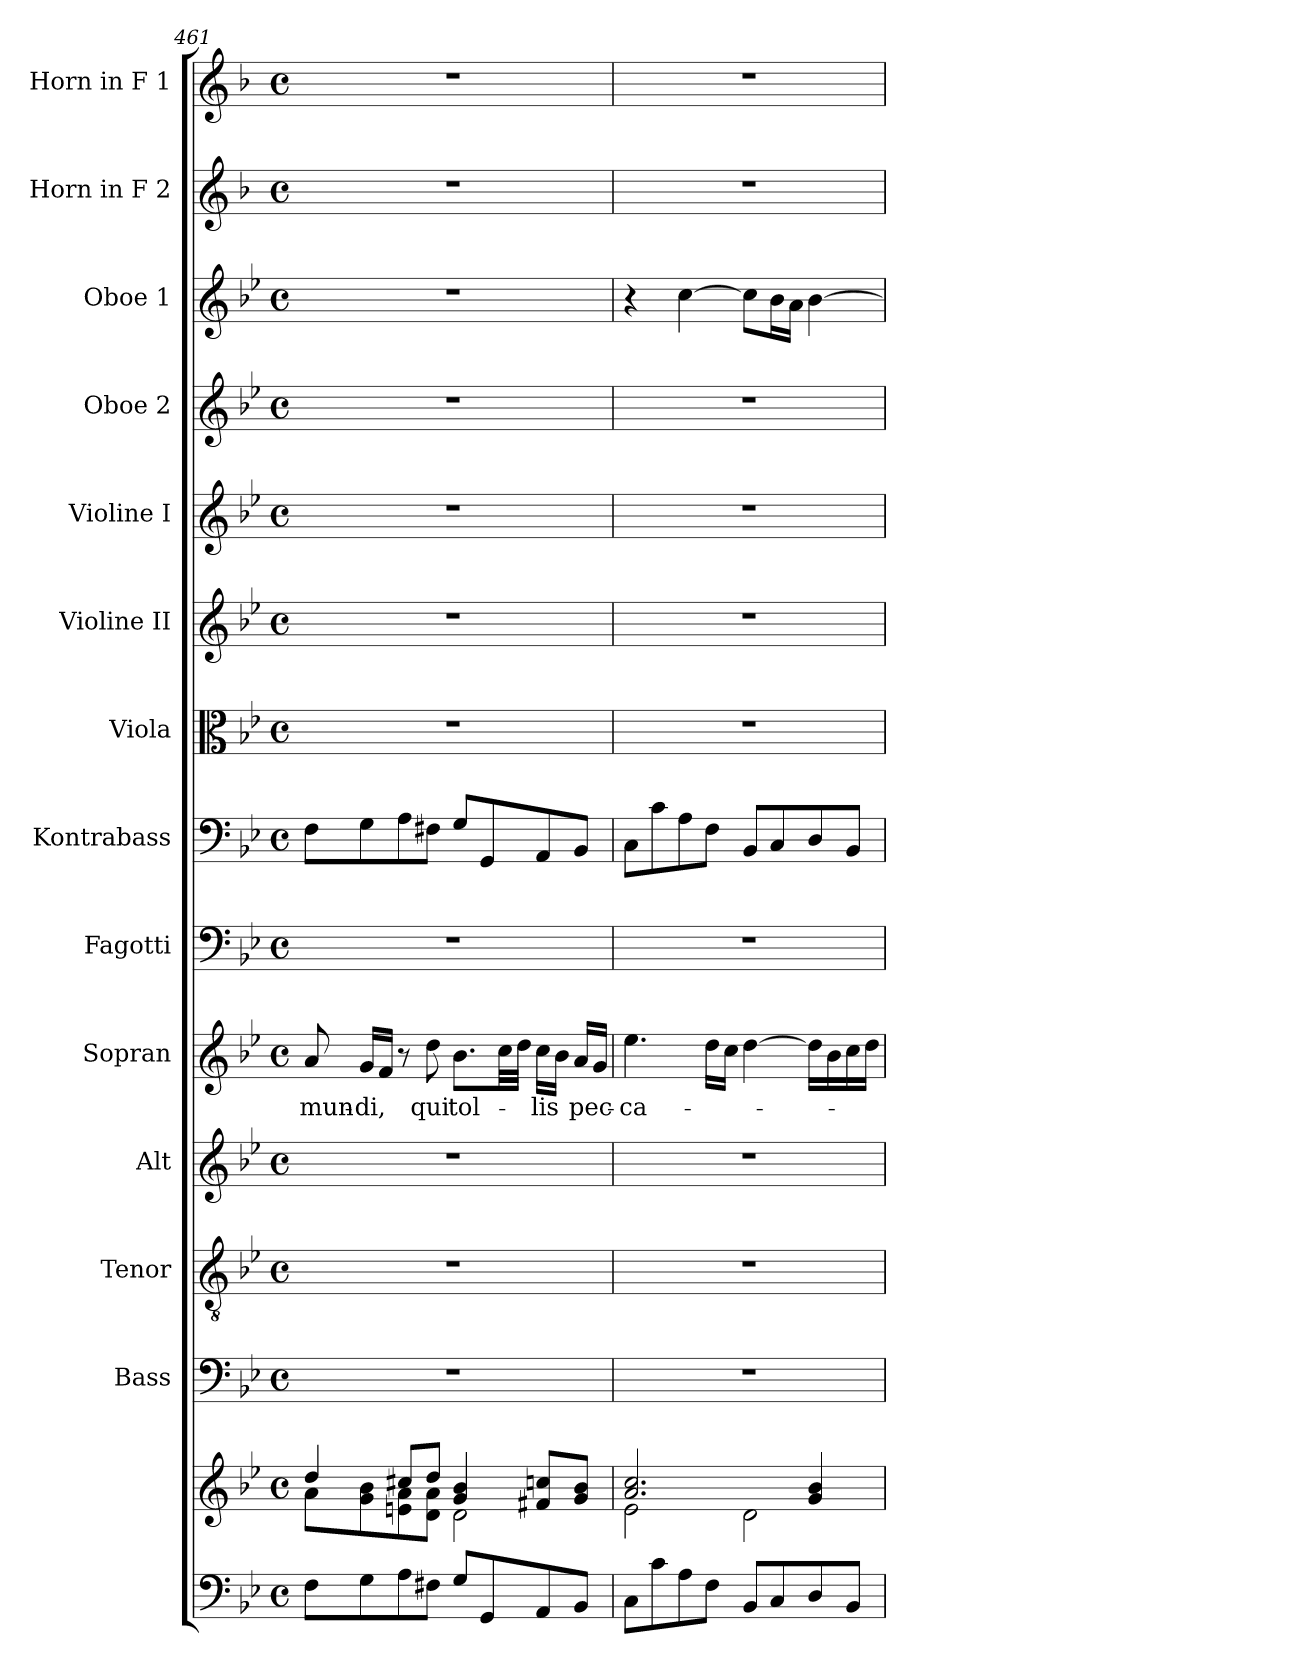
**kern	**kern	**kern	**kern	**kern	**kern	**text	**kern	**kern	**kern	**kern	**kern	**kern	**kern	**kern	**kern
*part14	*part14	*part13	*part12	*part11	*part10	*part10	*part9	*part8	*part7	*part6	*part5	*part4	*part3	*part2	*part1
*staff15	*staff14	*staff13	*staff12	*staff11	*staff10	*staff10	*staff9	*staff8	*staff7	*staff6	*staff5	*staff4	*staff3	*staff2	*staff1
*	*	*I"Bass	*I"Tenor	*I"Alt	*I"Sopran	*	*I"Fagotti	*I"Kontrabass	*I"Viola	*I"Violine II	*I"Violine I	*I"Oboe 2	*I"Oboe 1	*I"Horn in F 2	*I"Horn in F 1
*	*	*I'B.	*I'T.	*I'A.	*I'S.	*	*I'Fg.	*I'Kb.	*I'Vla.	*I'Vl. II	*I'Vl. I	*I'Ob. 2	*I'Ob. 1	*	*
*clefF4	*clefG2	*clefF4	*clefGv2	*clefG2	*clefG2	*	*clefF4	*clefF4	*clefC3	*clefG2	*clefG2	*clefG2	*clefG2	*clefG2	*clefG2
*	*	*	*	*	*	*	*	*ITrd7c12	*	*	*	*	*	*ITrd4c7	*ITrd4c7
*k[b-e-]	*k[b-e-]	*k[b-e-]	*k[b-e-]	*k[b-e-]	*k[b-e-]	*	*k[b-e-]	*k[b-e-]	*k[b-e-]	*k[b-e-]	*k[b-e-]	*k[b-e-]	*k[b-e-]	*k[b-e-]	*k[b-e-]
*B-:	*B-:	*B-:	*B-:	*B-:	*B-:	*	*B-:	*B-:	*B-:	*B-:	*B-:	*B-:	*B-:	*B-:	*B-:
*M4/4	*M4/4	*M4/4	*M4/4	*M4/4	*M4/4	*	*M4/4	*M4/4	*M4/4	*M4/4	*M4/4	*M4/4	*M4/4	*M4/4	*M4/4
*met(c)	*met(c)	*met(c)	*met(c)	*met(c)	*met(c)	*	*met(c)	*met(c)	*met(c)	*met(c)	*met(c)	*met(c)	*met(c)	*met(c)	*met(c)
=461	=461	=461	=461	=461	=461	=461	=461	=461	=461	=461	=461	=461	=461	=461	=461
*	*^	*	*	*	*	*	*	*	*	*	*	*	*	*	*
!	!	!	!	!	!	!	!LO:LY:b	!	!	!	!	!	!	!	!	!
8F\L	4dd/	8a\L	1r	1r	1r	8a/	mun-	1r	8FF\L	1r	1r	1r	1r	1r	1r	1r
!	!	!	!	!	!	!	!LO:LY:b	!	!	!	!	!	!	!	!	!
8G\	.	8g\ 8b-\	.	.	.	16g/LL	-di,	.	8GG\	.	.	.	.	.	.	.
.	.	.	.	.	.	16f/JJ	.	.	.	.	.	.	.	.	.	.
8A\	8cc#X/L	8en\ 8a\	.	.	.	8r	.	.	8AA\	.	.	.	.	.	.	.
!	!	!	!	!	!	!	!LO:LY:b	!	!	!	!	!	!	!	!	!
8F#X\J	8dd/J	8d\ 8a\J	.	.	.	8dd\	qui	.	8FF#X\J	.	.	.	.	.	.	.
!	!	!	!	!	!	!	!LO:LY:b	!	!	!	!	!	!	!	!	!
8G/L	4g/ 4b-/	2d\	.	.	.	8.b-\L	tol-	.	8GG/L	.	.	.	.	.	.	.
8GG/	.	.	.	.	.	.	.	.	8GGG/	.	.	.	.	.	.	.
.	.	.	.	.	.	32cc\LL	.	.	.	.	.	.	.	.	.	.
.	.	.	.	.	.	32dd\JJJ	.	.	.	.	.	.	.	.	.	.
!	!	!	!	!	!	!	!LO:LY:b	!	!	!	!	!	!	!	!	!
8AA/	8f#X/ 8ccn/L	.	.	.	.	16cc\LL	-lis	.	8AAA/	.	.	.	.	.	.	.
.	.	.	.	.	.	16b-\JJ	.	.	.	.	.	.	.	.	.	.
!	!	!	!	!	!	!	!LO:LY:b	!	!	!	!	!	!	!	!	!
8BB-/J	8g/ 8b-/J	.	.	.	.	16a/LL	pec-	.	8BBB-/J	.	.	.	.	.	.	.
.	.	.	.	.	.	16g/JJ	.	.	.	.	.	.	.	.	.	.
!!LO:PB:g=z
=462	=462	=462	=462	=462	=462	=462	=462	=462	=462	=462	=462	=462	=462	=462	=462	=462
!	!	!	!	!	!	!	!LO:LY:b	!	!	!	!	!	!	!	!	!
8C\L	2.a/ 2.cc/	2e-\	1r	1r	1r	4.ee-\	-ca-	1r	8CC\L	1r	1r	1r	1r	4r	1r	1r
8c\	.	.	.	.	.	.	.	.	8C\	.	.	.	.	.	.	.
8A\	.	.	.	.	.	.	.	.	8AA\	.	.	.	.	[4cc\	.	.
8F\J	.	.	.	.	.	16dd\LL	.	.	8FF\J	.	.	.	.	.	.	.
.	.	.	.	.	.	16cc\JJ	.	.	.	.	.	.	.	.	.	.
8BB-/L	.	2d\	.	.	.	[4dd\	.	.	8BBB-/L	.	.	.	.	8cc\L]	.	.
8C/	.	.	.	.	.	.	.	.	8CC/	.	.	.	.	16b-\L	.	.
.	.	.	.	.	.	.	.	.	.	.	.	.	.	16a\JJ	.	.
8D/	4g/ 4b-/	.	.	.	.	16dd\LL]	.	.	8DD/	.	.	.	.	[4b-\	.	.
.	.	.	.	.	.	16b-\	.	.	.	.	.	.	.	.	.	.
8BB-/J	.	.	.	.	.	16cc\	.	.	8BBB-/J	.	.	.	.	.	.	.
.	.	.	.	.	.	16dd\JJ	.	.	.	.	.	.	.	.	.	.
*	*v	*v	*	*	*	*	*	*	*	*	*	*	*	*	*	*
=	=	=	=	=	=	=	=	=	=	=	=	=	=	=	=
*-	*-	*-	*-	*-	*-	*-	*-	*-	*-	*-	*-	*-	*-	*-	*-
